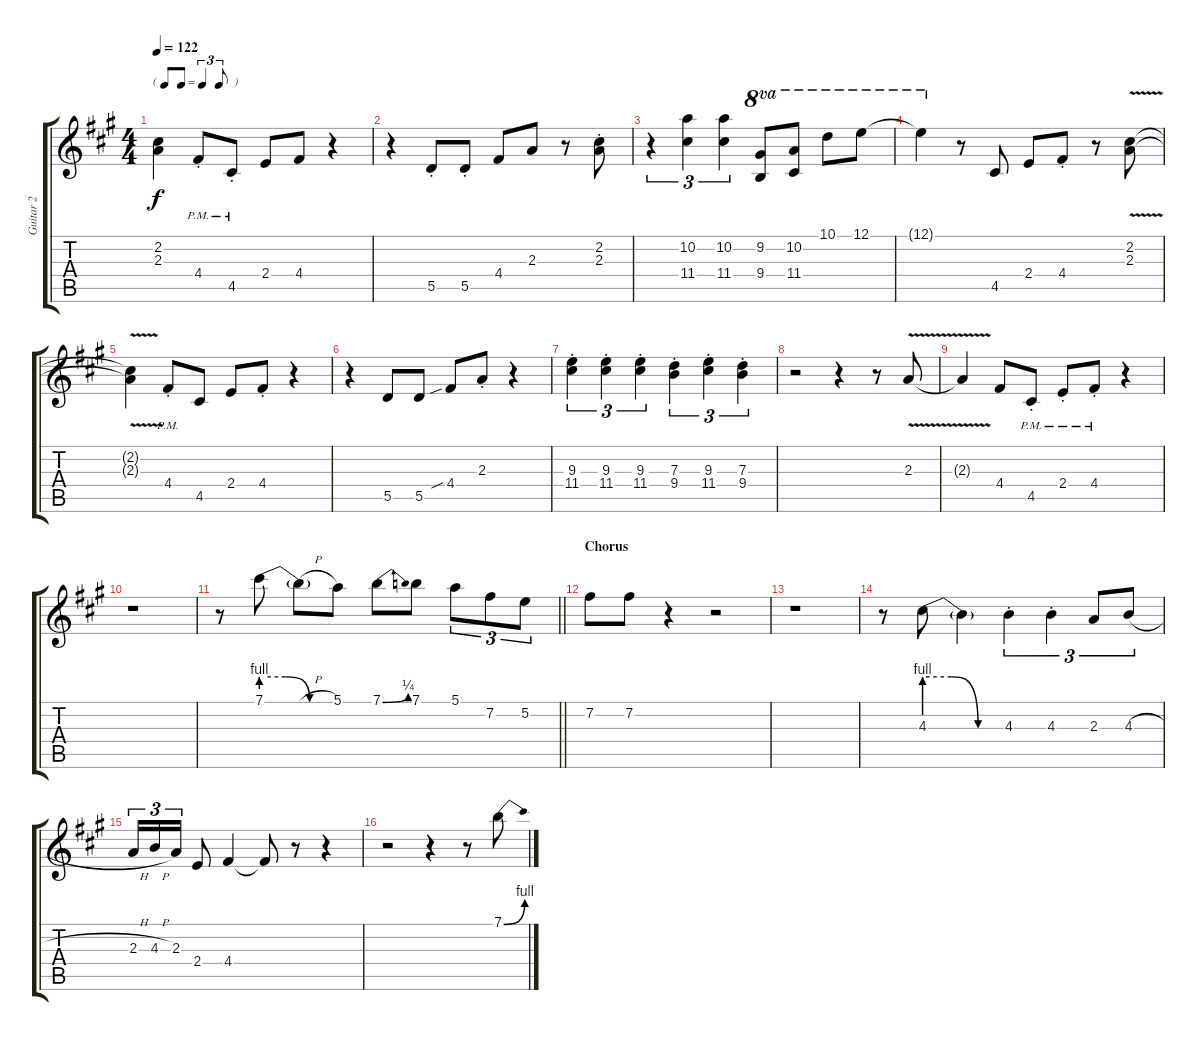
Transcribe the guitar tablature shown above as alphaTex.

\track ("Guitar 2" "Guitar 2") {instrument electricguitarclean}
\staff {score tabs}
\tuning (E4 B3 G3 D3 A2 E2) {hide}
\ts (4 4)
\tf triplet8th
\tempo 122
\clef g2
\ks a
(2.2{t} 2.3{t}).4{dy f} 4.4{pm st}.8 4.5{pm st}.8 2.4.8 4.4.8 r.4 |
r.4 5.5{st}.8 5.5{st}.8 4.4.8 2.3.8 r.8 (2.2{st} 2.3{st}).8 |
r.4{tu (3 2)} (10.2 11.4).4{tu (3 2)} (10.2 11.4).4{tu (3 2)} (9.2 9.4).8{ot 8va} (10.2 11.4).8{ot 8va} 10.1.8{ot 8va} 12.1.8{ot 8va} |
12.1{t}.4{ot 8va} r.8 4.5.8 2.4.8 4.4{st}.8 r.8 (2.2{v} 2.3{v}).8 |
(2.2{v t} 2.3{v t}).4 4.4{pm st}.8 4.5.8 2.4.8 4.4{st}.8 r.4 |
r.4 5.5.8 5.5.8 4.4{sib}.8 2.3{st}.8 r.4 |
(9.3{st} 11.4{st}).4{tu (3 2)} (9.3{st} 11.4{st}).4{tu (3 2)} (9.3{st} 11.4{st}).4{tu (3 2)} (7.3{st} 9.4{st}).4{tu (3 2)} (9.3{st} 11.4{st}).4{tu (3 2)} (7.3{st} 9.4{st}).4{tu (3 2)} |
r.2 r.4 r.8 2.3{v}.8 |
2.3{v t}.4 4.4.8 4.5{pm st}.8 2.4{pm st}.8 4.4{pm st}.8 r.4 |
r.1 |
\barLineRight lightlight
r.8 7.1{be (custom 0 4 20 4 40 0 60 0)}.8 7.1{h t}.8 5.1.8 7.1{be (bend 0 0 60 1)}.8 7.1.8 5.1.8{tu (3 2)} 7.2.8{tu (3 2)} 5.2.8{tu (3 2)} |
\section ("" "Chorus")
7.2.8 7.2.8 r.4 r.2 |
r.1 |
r.8 4.3{be (custom 0 4 20 4 40 0 60 0)}.8 4.3{t}.4 4.3{st}.4{tu (3 2)} 4.3{st}.4{tu (3 2)} 2.3.8{tu (3 2)} 4.3{h}.8{tu (3 2)} |
2.3{h}.16{tu (3 2)} 4.3{h}.16{tu (3 2)} 2.3.16{tu (3 2)} 2.4.8 4.4.4 4.4{t}.8 r.8 r.4 |
r.2 r.4 r.8 7.1{be (bend 0 0 60 4)}.8
